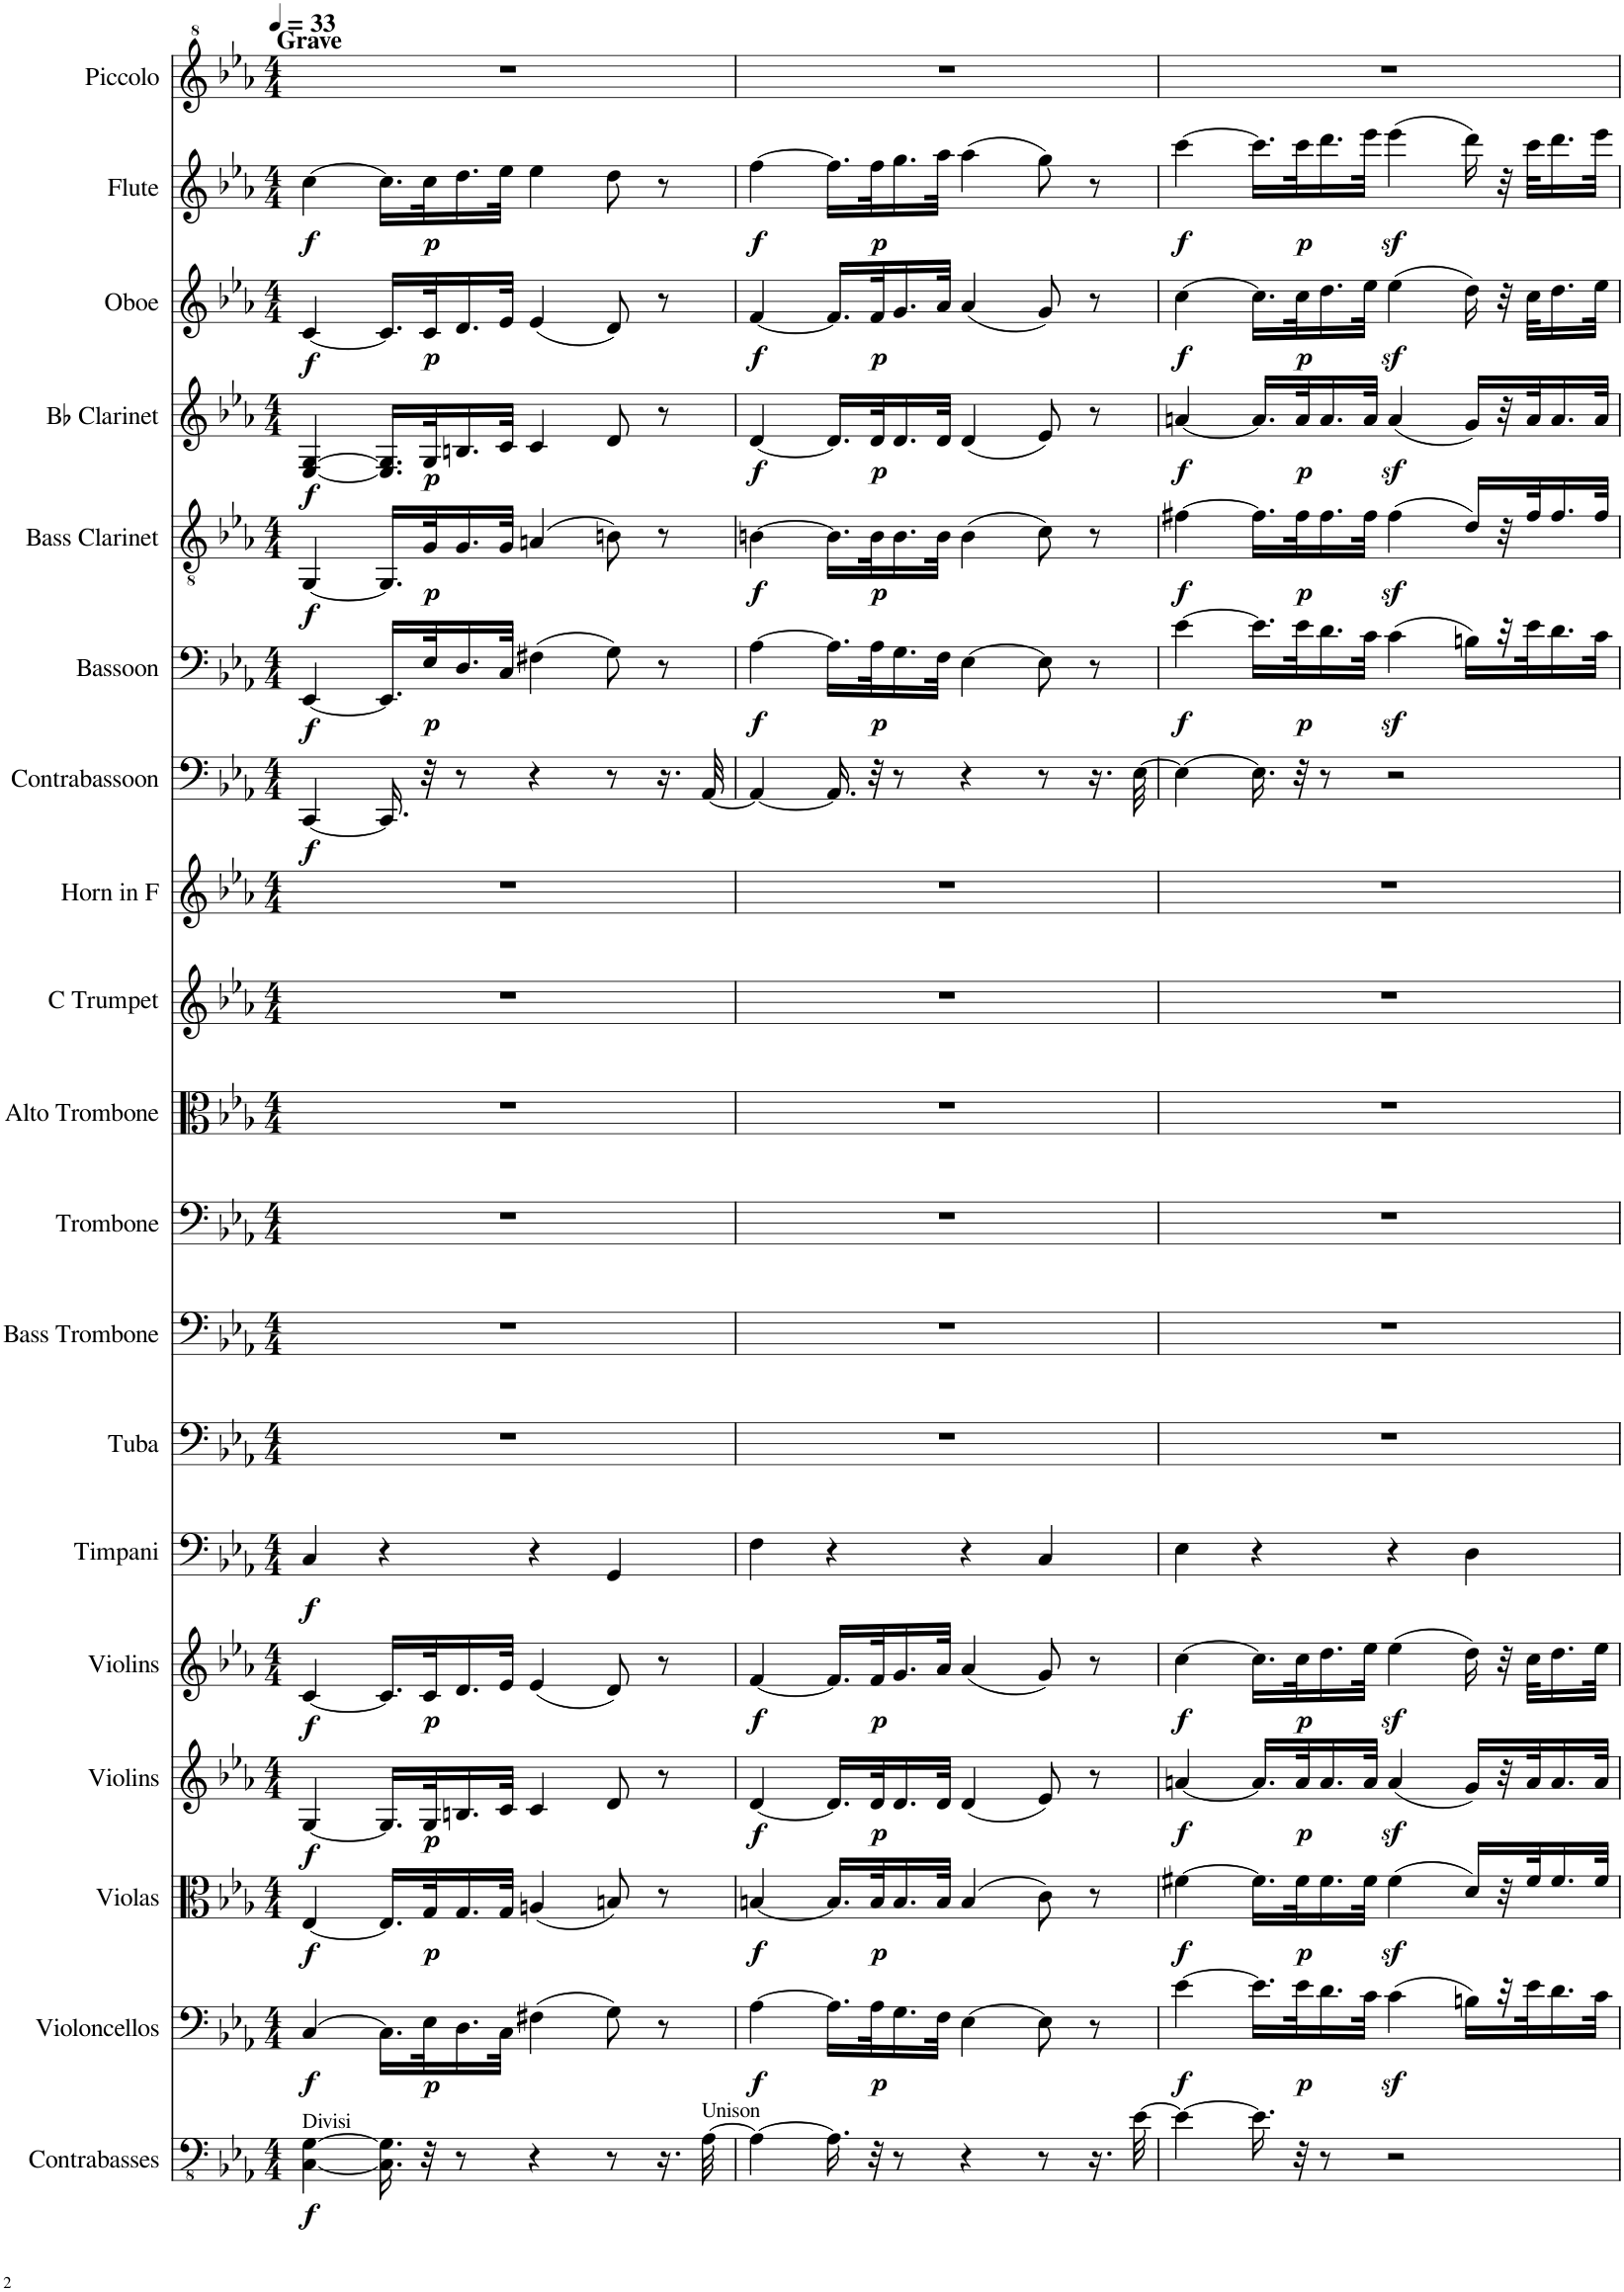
**kern	**dynam	**kern	**dynam	**kern	**dynam	**kern	**dynam	**kern	**dynam	**kern	**dynam	**kern	**kern	**kern	**kern	**kern	**kern	**kern	**dynam	**kern	**dynam	**kern	**dynam	**kern	**dynam	**kern	**dynam	**kern	**dynam	**kern
*part19	*part19	*part18	*part18	*part17	*part17	*part16	*part16	*part15	*part15	*part14	*part14	*part13	*part12	*part11	*part10	*part9	*part8	*part7	*part7	*part6	*part6	*part5	*part5	*part4	*part4	*part3	*part3	*part2	*part2	*part1
*staff19	*staff19	*staff18	*staff18	*staff17	*staff17	*staff16	*staff16	*staff15	*staff15	*staff14	*staff14	*staff13	*staff12	*staff11	*staff10	*staff9	*staff8	*staff7	*staff7	*staff6	*staff6	*staff5	*staff5	*staff4	*staff4	*staff3	*staff3	*staff2	*staff2	*staff1
*I"Contrabasses	*	*I"Violoncellos	*	*I"Violas	*	*I"Violins	*	*I"Violins	*	*I"Timpani	*	*I"Tuba	*I"Bass Trombone	*I"Trombone	*I"Alto Trombone	*I"C Trumpet	*I"Horn in F	*I"Contrabassoon	*	*I"Bassoon	*	*I"Bass Clarinet	*	*I"Bb Clarinet	*	*I"Oboe	*	*I"Flute	*	*I"Piccolo
*I'Cbs.	*	*I'Vcs.	*	*I'Vlas.	*	*I'Vlns.	*	*I'Vlns.	*	*I'Timp.	*	*I'Tba.	*I'B. Tbn.	*I'Tbn.	*I'A. Tbn.	*I'C Tpt.	*	*I'Cbsn.	*	*I'Bsn.	*	*I'B. Cl.	*	*I'Bb Cl.	*	*I'Ob.	*	*I'Fl.	*	*I'Picc.
*clefFv4	*	*clefF4	*	*clefC3	*	*clefG2	*	*clefG2	*	*clefF4	*	*clefF4	*clefF4	*clefF4	*clefC3	*clefG2	*clefG2	*clefF4	*	*clefF4	*	*clefGv2	*	*clefG2	*	*clefG2	*	*clefG2	*	*clefG^2
*	*	*	*	*	*	*	*	*	*	*	*	*	*	*	*	*	*ITrd4c7	*	*	*	*	*ITrd8c14	*	*ITrd1c2	*	*	*	*	*	*ITrd-7c-12
*k[b-e-a-]	*	*k[b-e-a-]	*	*k[b-e-a-]	*	*k[b-e-a-]	*	*k[b-e-a-]	*	*k[b-e-a-]	*	*k[b-e-a-]	*k[b-e-a-]	*k[b-e-a-]	*k[b-e-a-]	*k[b-e-a-]	*k[b-e-a-]	*k[b-e-a-]	*	*k[b-e-a-]	*	*k[b-e-a-]	*	*k[b-e-a-]	*	*k[b-e-a-]	*	*k[b-e-a-]	*	*k[b-e-a-]
*M4/4	*	*M4/4	*	*M4/4	*	*M4/4	*	*M4/4	*	*M4/4	*	*M4/4	*M4/4	*M4/4	*M4/4	*M4/4	*M4/4	*M4/4	*	*M4/4	*	*M4/4	*	*M4/4	*	*M4/4	*	*M4/4	*	*M4/4
*MM33	*	*MM33	*	*MM33	*	*MM33	*	*MM33	*	*MM33	*	*MM33	*MM33	*MM33	*MM33	*MM33	*MM33	*MM33	*	*MM33	*	*MM33	*	*MM33	*	*MM33	*	*MM33	*	*MM33
=1	=1	=1	=1	=1	=1	=1	=1	=1	=1	=1	=1	=1	=1	=1	=1	=1	=1	=1	=1	=1	=1	=1	=1	=1	=1	=1	=1	=1	=1	=1
!	!	!	!	!	!	!	!	!	!	!	!	!	!	!	!	!	!	!	!	!	!	!	!	!	!	!	!	!	!	!LO:TX:a:B:t=Grave
!LO:TX:a:t=Divisi	!	!	!	!	!	!	!	!	!	!	!	!	!	!	!	!	!	!	!	!	!	!	!	!	!	!	!	!	!	!
!	!LO:DY:b	!	!LO:DY:b	!	!LO:DY:b	!	!LO:DY:b	!	!LO:DY:b	!	!LO:DY:b	!	!	!	!	!	!	!	!LO:DY:b	!	!LO:DY:b	!	!LO:DY:b	!	!LO:DY:b	!	!LO:DY:b	!	!LO:DY:b	!
[4CC\ [4GG\	f	[4C/	f	[4E-/	f	[4G/	f	[4c/	f	4C/	f	1r	1r	1r	1r	1r	1r	[4CC/	f	[4EE-/	f	[4GG/	f	[4E-/ [4G/	f	[4c/	f	[4cc\	f	1r
16.CC\] 16.GG\]	.	16.C\LL]	.	16.E-/LL]	.	16.G/LL]	.	16.c/LL]	.	4r	.	.	.	.	.	.	.	16.CC/]	.	16.EE-/LL]	.	16.GG/LL]	.	16.E-/] 16.G/]LL	.	16.c/LL]	.	16.cc\LL]	.	.
!	!	!	!LO:DY:b	!	!LO:DY:b	!	!LO:DY:b	!	!LO:DY:b	!	!	!	!	!	!	!	!	!	!	!	!LO:DY:b	!	!LO:DY:b	!	!LO:DY:b	!	!LO:DY:b	!	!LO:DY:b	!
32r	.	32E-\K	p	32G/K	p	32G/K	p	32c/K	p	.	.	.	.	.	.	.	.	32r	.	32E-/K	p	32G/K	p	32G/K	p	32c/K	p	32cc\K	p	.
8r	.	16.D\	.	16.G/	.	16.Bn/	.	16.d/	.	.	.	.	.	.	.	.	.	8r	.	16.D/	.	16.G/	.	16.Bn/	.	16.d/	.	16.dd\	.	.
.	.	32C\JJk	.	32G/JJk	.	32c/JJk	.	32e-/JJk	.	.	.	.	.	.	.	.	.	.	.	32C/JJk	.	32G/JJk	.	32c/JJk	.	32e-/JJk	.	32ee-\JJk	.	.
4r	.	(4F#X\	.	(4An/	.	4c/	.	(4e-/	.	4r	.	.	.	.	.	.	.	4r	.	(4F#X\	.	(4An/	.	4c/	.	(4e-/	.	4ee-\	.	.
8r	.	8G\)	.	8Bn/)	.	8d/	.	8d/)	.	4GG/	.	.	.	.	.	.	.	8r	.	8G\)	.	8Bn\)	.	8d/	.	8d/)	.	8dd\	.	.
16.r	.	8r	.	8r	.	8r	.	8r	.	.	.	.	.	.	.	.	.	16.r	.	8r	.	8r	.	8r	.	8r	.	8r	.	.
!LO:TX:a:t=Unison	!	!	!	!	!	!	!	!	!	!	!	!	!	!	!	!	!	!	!	!	!	!	!	!	!	!	!	!	!	!
[32AA-\	.	.	.	.	.	.	.	.	.	.	.	.	.	.	.	.	.	[32AA-/	.	.	.	.	.	.	.	.	.	.	.	.
=2	=2	=2	=2	=2	=2	=2	=2	=2	=2	=2	=2	=2	=2	=2	=2	=2	=2	=2	=2	=2	=2	=2	=2	=2	=2	=2	=2	=2	=2	=2
!	!	!	!LO:DY:b	!	!LO:DY:b	!	!LO:DY:b	!	!LO:DY:b	!	!	!	!	!	!	!	!	!	!	!	!LO:DY:b	!	!LO:DY:b	!	!LO:DY:b	!	!LO:DY:b	!	!LO:DY:b	!
4AA-\_	.	[4A-\	f	[4Bn/	f	[4d/	f	[4f/	f	4F\	.	1r	1r	1r	1r	1r	1r	4AA-/_	.	[4A-\	f	[4Bn\	f	[4d/	f	[4f/	f	[4ff\	f	1r
16.AA-\]	.	16.A-\LL]	.	16.B/LL]	.	16.d/LL]	.	16.f/LL]	.	4r	.	.	.	.	.	.	.	16.AA-/]	.	16.A-\LL]	.	16.B\LL]	.	16.d/LL]	.	16.f/LL]	.	16.ff\LL]	.	.
!	!	!	!LO:DY:b	!	!LO:DY:b	!	!LO:DY:b	!	!LO:DY:b	!	!	!	!	!	!	!	!	!	!	!	!LO:DY:b	!	!LO:DY:b	!	!LO:DY:b	!	!LO:DY:b	!	!LO:DY:b	!
32r	.	32A-\K	p	32B/K	p	32d/K	p	32f/K	p	.	.	.	.	.	.	.	.	32r	.	32A-\K	p	32B\K	p	32d/K	p	32f/K	p	32ff\K	p	.
8r	.	16.G\	.	16.B/	.	16.d/	.	16.g/	.	.	.	.	.	.	.	.	.	8r	.	16.G\	.	16.B\	.	16.d/	.	16.g/	.	16.gg\	.	.
.	.	32F\JJk	.	32B/JJk	.	32d/JJk	.	32a-/JJk	.	.	.	.	.	.	.	.	.	.	.	32F\JJk	.	32B\JJk	.	32d/JJk	.	32a-/JJk	.	32aa-\JJk	.	.
4r	.	[4E-\	.	(4B/	.	(4d/	.	(4a-/	.	4r	.	.	.	.	.	.	.	4r	.	[4E-\	.	(4B\	.	(4d/	.	(4a-/	.	(4aa-\	.	.
8r	.	8E-\]	.	8c\)	.	8e-/)	.	8g/)	.	4C/	.	.	.	.	.	.	.	8r	.	8E-\]	.	8c\)	.	8e-/)	.	8g/)	.	8gg\)	.	.
16.r	.	8r	.	8r	.	8r	.	8r	.	.	.	.	.	.	.	.	.	16.r	.	8r	.	8r	.	8r	.	8r	.	8r	.	.
[32E-\	.	.	.	.	.	.	.	.	.	.	.	.	.	.	.	.	.	[32E-\	.	.	.	.	.	.	.	.	.	.	.	.
=3	=3	=3	=3	=3	=3	=3	=3	=3	=3	=3	=3	=3	=3	=3	=3	=3	=3	=3	=3	=3	=3	=3	=3	=3	=3	=3	=3	=3	=3	=3
!	!	!	!LO:DY:b	!	!LO:DY:b	!	!LO:DY:b	!	!LO:DY:b	!	!	!	!	!	!	!	!	!	!	!	!LO:DY:b	!	!LO:DY:b	!	!LO:DY:b	!	!LO:DY:b	!	!LO:DY:b	!
4E-\_	.	[4e-\	f	[4f#X\	f	[4an/	f	[4cc\	f	4E-\	.	1r	1r	1r	1r	1r	1r	4E-\_	.	[4e-\	f	[4f#X\	f	[4an/	f	[4cc\	f	[4ccc\	f	1r
16.E-\]	.	16.e-\LL]	.	16.f#\LL]	.	16.a/LL]	.	16.cc\LL]	.	4r	.	.	.	.	.	.	.	16.E-\]	.	16.e-\LL]	.	16.f#\LL]	.	16.a/LL]	.	16.cc\LL]	.	16.ccc\LL]	.	.
!	!	!	!LO:DY:b	!	!LO:DY:b	!	!LO:DY:b	!	!LO:DY:b	!	!	!	!	!	!	!	!	!	!	!	!LO:DY:b	!	!LO:DY:b	!	!LO:DY:b	!	!LO:DY:b	!	!LO:DY:b	!
32r	.	32e-\K	p	32f#\K	p	32a/K	p	32cc\K	p	.	.	.	.	.	.	.	.	32r	.	32e-\K	p	32f#\K	p	32a/K	p	32cc\K	p	32ccc\K	p	.
8r	.	16.d\	.	16.f#\	.	16.a/	.	16.dd\	.	.	.	.	.	.	.	.	.	8r	.	16.d\	.	16.f#\	.	16.a/	.	16.dd\	.	16.ddd\	.	.
.	.	32c\JJk	.	32f#\JJk	.	32a/JJk	.	32ee-\JJk	.	.	.	.	.	.	.	.	.	.	.	32c\JJk	.	32f#\JJk	.	32a/JJk	.	32ee-\JJk	.	32eee-\JJk	.	.
2r	.	(4cz<\	.	(4f#z<\	.	(4az</	.	(4ee-z<\	.	4r	.	.	.	.	.	.	.	2r	.	(4cz<\	.	(4f#z<\	.	(4az</	.	(4ee-z<\	.	(4eee-z<\	.	.
.	.	16Bn\LL)	.	16d/LL)	.	16g/LL)	.	16dd\)	.	4D\	.	.	.	.	.	.	.	.	.	16Bn\LL)	.	16d/LL)	.	16g/LL)	.	16dd\)	.	16ddd\)	.	.
.	.	32r	.	32r	.	32r	.	32r	.	.	.	.	.	.	.	.	.	.	.	32r	.	32r	.	32r	.	32r	.	32r	.	.
.	.	32e-\J	.	32f#/J	.	32a/J	.	32cc\KLL	.	.	.	.	.	.	.	.	.	.	.	32e-\J	.	32f#/J	.	32a/J	.	32cc\KLL	.	32ccc\KLL	.	.
.	.	16.d\	.	16.f#/	.	16.a/	.	16.dd\	.	.	.	.	.	.	.	.	.	.	.	16.d\	.	16.f#/	.	16.a/	.	16.dd\	.	16.ddd\	.	.
.	.	32c\JJk	.	32f#/JJk	.	32a/JJk	.	32ee-\JJk	.	.	.	.	.	.	.	.	.	.	.	32c\JJk	.	32f#/JJk	.	32a/JJk	.	32ee-\JJk	.	32eee-\JJk	.	.
=	=	=	=	=	=	=	=	=	=	=	=	=	=	=	=	=	=	=	=	=	=	=	=	=	=	=	=	=	=	=
*-	*-	*-	*-	*-	*-	*-	*-	*-	*-	*-	*-	*-	*-	*-	*-	*-	*-	*-	*-	*-	*-	*-	*-	*-	*-	*-	*-	*-	*-	*-
